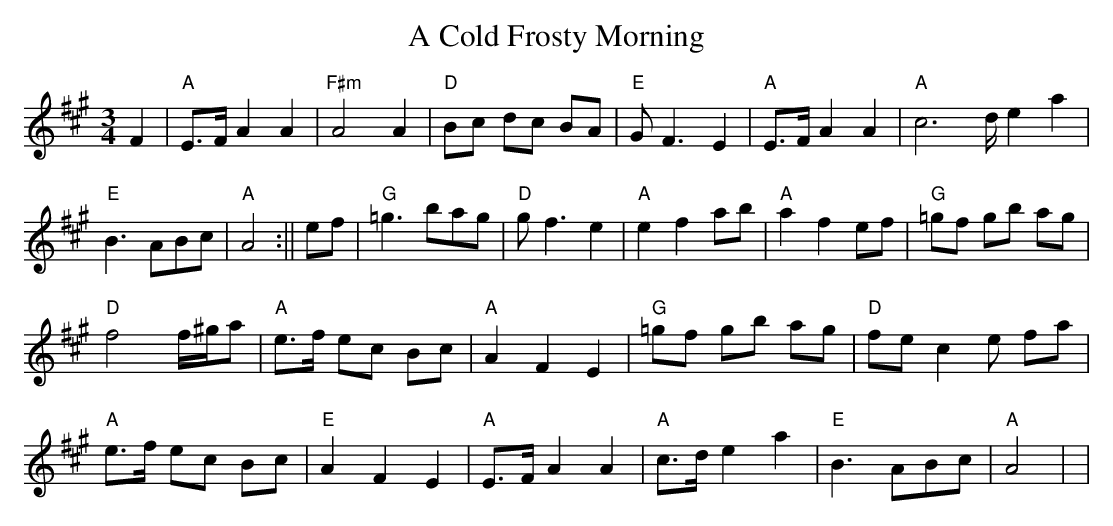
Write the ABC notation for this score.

X:1
T:A Cold Frosty Morning
M:3/4
L:1/4
K:A
F|"A"E3/4F/4 AA|"F#m"A2 A|"D"B/c/ d/c/ B/A/|"E"G<F E|"A"E3/4F/4 AA|"A"c3
/4d/4 ea|!
"E"B>AB/c/|"A"A2:||e/f/|"G"=g>ba/g/|"D"g<fe|"A"efa/b/|"A"afe/f/|"G"=g/f/
g/b/ a/g/|!
"D"f2 f/4^g/4a/|"A"e3/4f/4 e/c/ B/c/|"A"AFE|"G"=g/f/ g/b/ a/g/|"D"f/e/ c
/
e/ f/a/|!
"A"e3/4f/4 e/c/ B/c/|"E"AFE|"A"E3/4F/4 AA|"A"c3/4d/4 ea|"E"B>AB/c/|"A"A2
|
|
